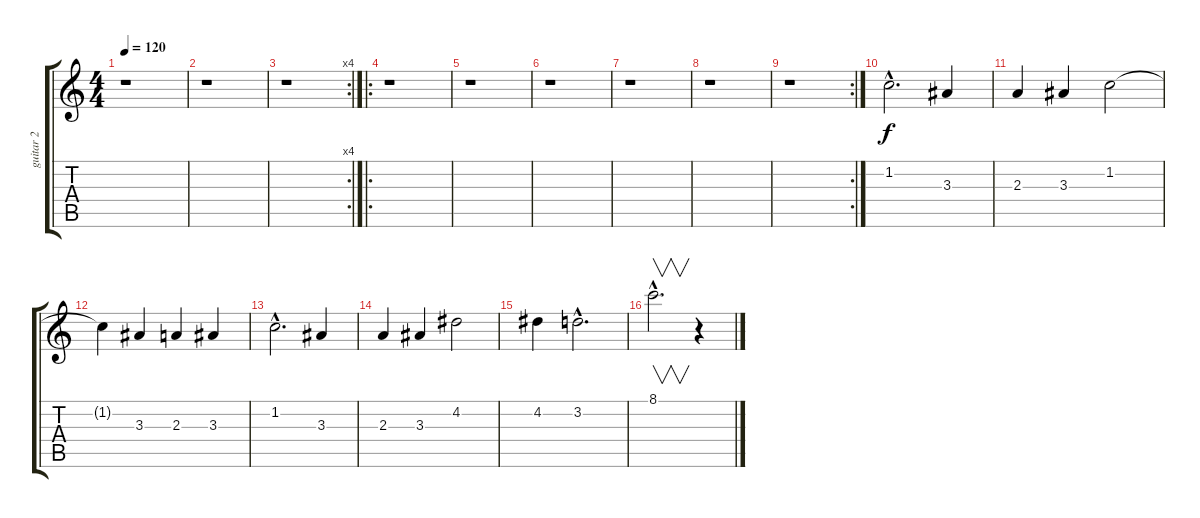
\track ("guitar 2" "guitar 2") {instrument overdrivenguitar}
\staff {score tabs}
\tuning (E4 B3 G3 D3 A2 D2) {hide}
\ts (4 4)
\tempo 120
\clef g2
\ks c
r.1{dy f instrument overdrivenguitar} |
r.1 |
\rc 4
r.1 |
\ro
r.1 |
r.1 |
r.1 |
r.1 |
r.1 |
\rc 2
r.1 |
1.2{hac}.2{d} 3.3.4 |
2.3.4 3.3.4 1.2.2 |
1.2{t}.4 3.3.4 2.3.4 3.3.4 |
1.2{hac}.2{d} 3.3.4 |
2.3.4 3.3.4 4.2.2 |
4.2.4 3.2{hac}.2{d} |
8.1{hac}.2{v d} r.4
